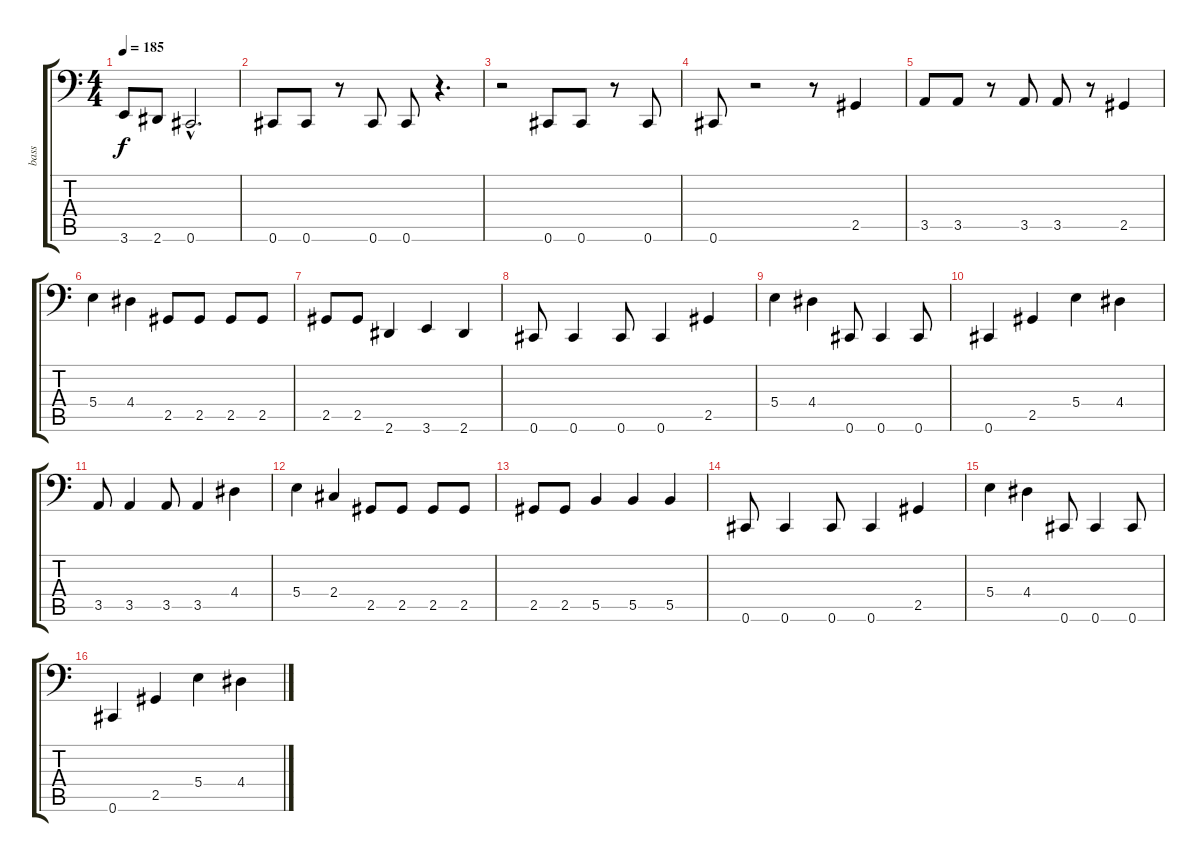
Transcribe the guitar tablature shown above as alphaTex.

\track ("bass" "bass") {instrument electricbasspick}
\staff {score tabs}
\tuning (Db3 Ab2 E2 B1 Gb1 Db1) {hide}
\ts (4 4)
\tempo 185
\clef f4
\ks c
3.6.8{dy f} 2.6.8 0.6{hac}.2{d} |
0.6.8 0.6.8 r.8 0.6.8 0.6.8 r.4{d} |
r.2 0.6.8 0.6.8 r.8 0.6.8 |
0.6.8 r.2 r.8 2.5.4 |
3.5.8 3.5.8 r.8 3.5.8 3.5.8 r.8 2.5.4 |
5.4.4 4.4.4 2.5.8 2.5.8 2.5.8 2.5.8 |
2.5.8 2.5.8 2.6.4 3.6.4 2.6.4 |
0.6.8 0.6.4 0.6.8 0.6.4 2.5.4 |
5.4.4 4.4.4 0.6.8 0.6.4 0.6.8 |
0.6.4 2.5.4 5.4.4 4.4.4 |
3.5.8 3.5.4 3.5.8 3.5.4 4.4.4 |
5.4.4 2.4.4 2.5.8 2.5.8 2.5.8 2.5.8 |
2.5.8 2.5.8 5.5.4 5.5.4 5.5.4 |
0.6.8 0.6.4 0.6.8 0.6.4 2.5.4 |
5.4.4 4.4.4 0.6.8 0.6.4 0.6.8 |
0.6.4 2.5.4 5.4.4 4.4.4
